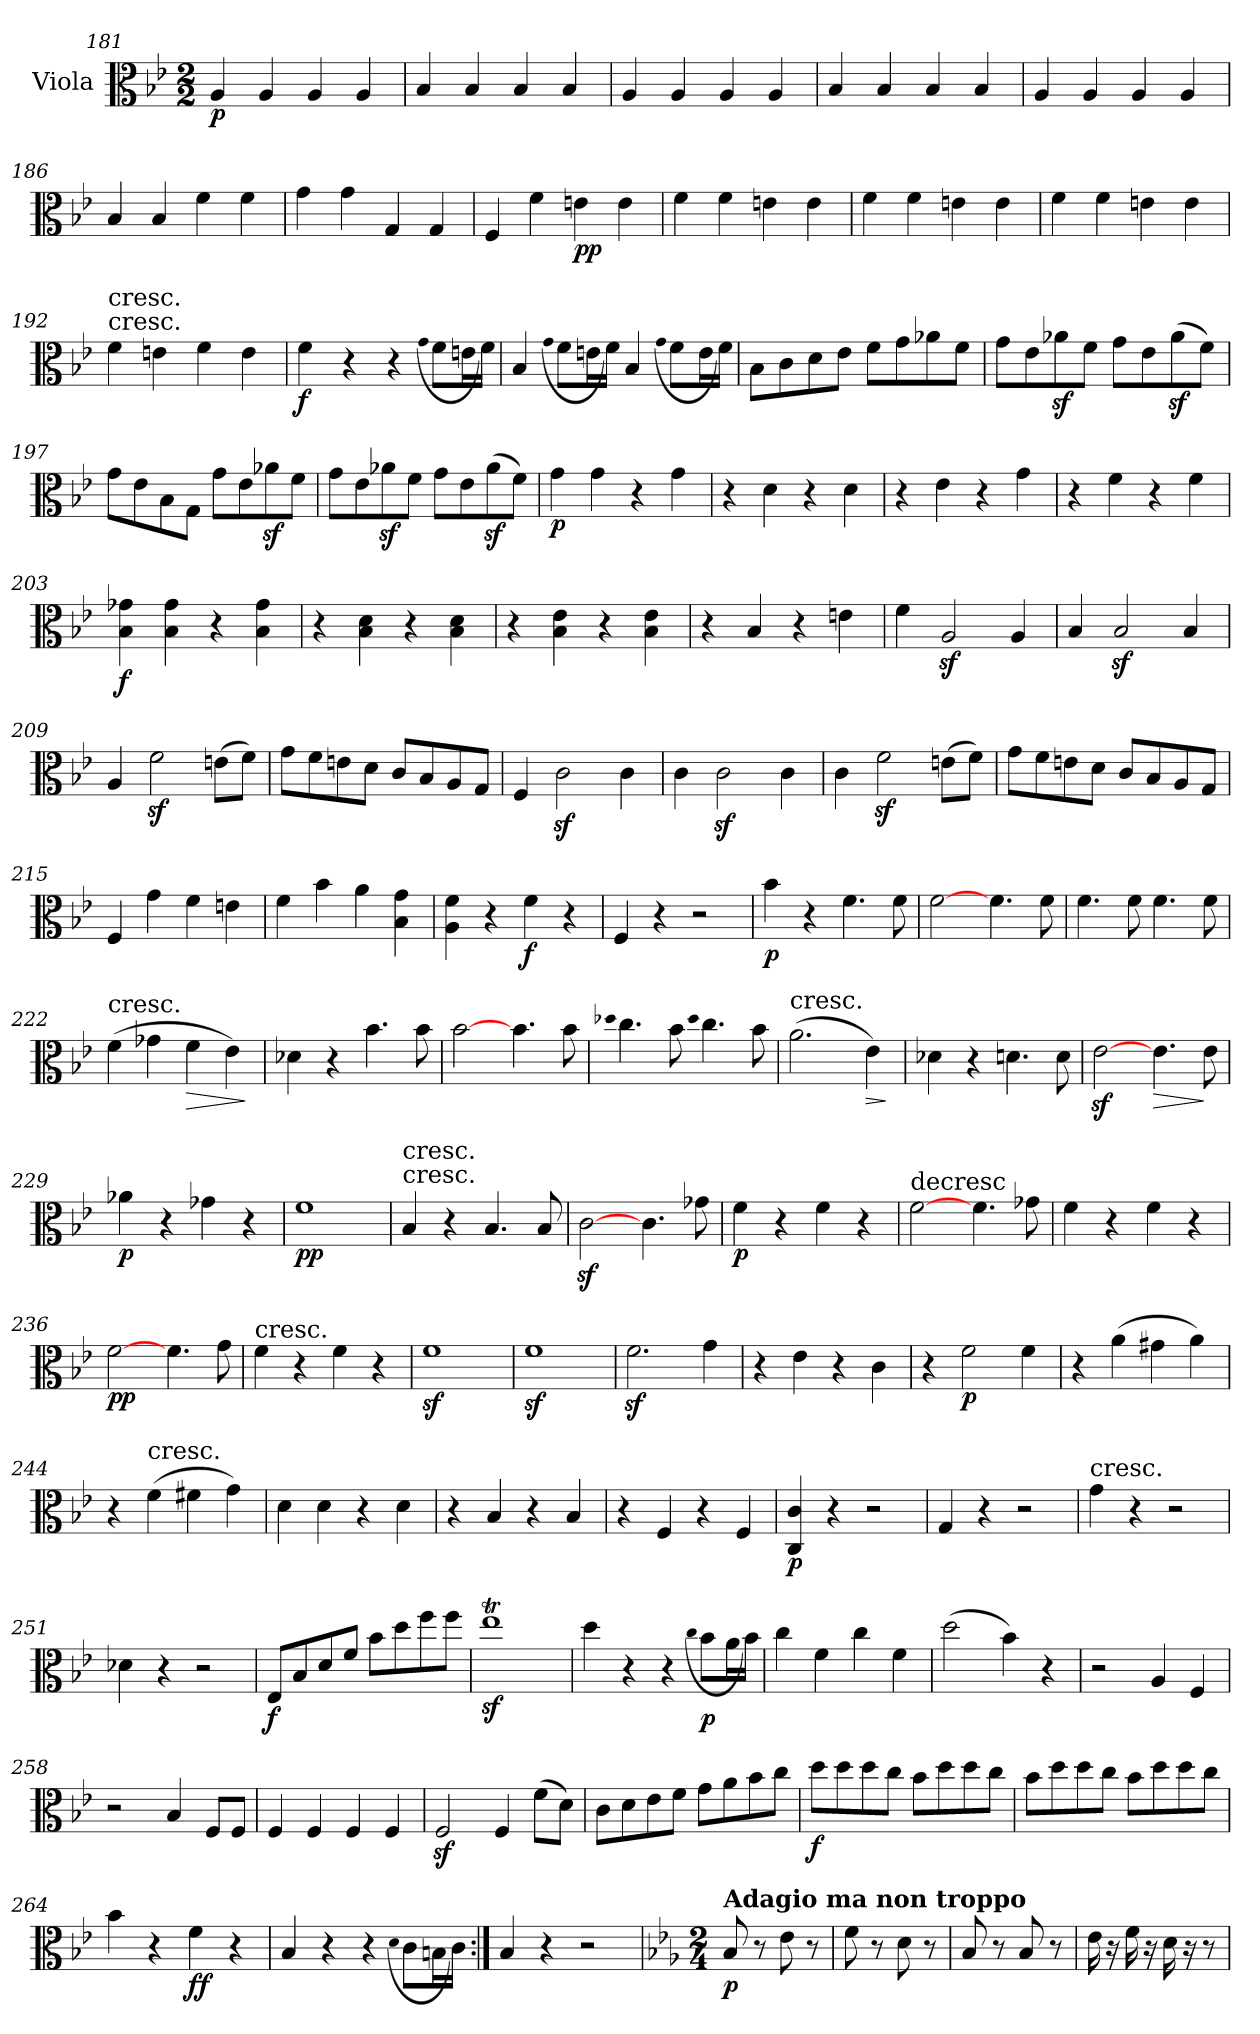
**kern	**dynam
*part1	*part1
*staff1	*staff1
*I"Viola	*
*I'Vla	*
*clefC3	*
*k[b-e-]	*
*B-:	*
*M2/2	*
=181	=181
4A	p
4A	.
4A	.
4A	.
=182	=182
4B-	.
4B-	.
4B-	.
4B-	.
=183	=183
4A	.
4A	.
4A	.
4A	.
=184	=184
4B-	.
4B-	.
4B-	.
4B-	.
=185	=185
4A	.
4A	.
4A	.
4A	.
=186	=186
4B-	.
4B-	.
4f	.
4f	.
=187	=187
4g	.
4g	.
4G	.
4G	.
=188	=188
4F	.
4f	.
4en	pp
4e	.
=189	=189
4f	.
4f	.
4en	.
4e	.
=190	=190
4f	.
4f	.
4en	.
4e	.
=191	=191
4f	.
4f	.
4en	.
4e	.
=192	=192
!LO:TX:t=cresc.	!
!LO:TX:a:t=cresc.	!
4f	.
4en	.
4f	.
4e	.
=193	=193
4f	f
4r	.
4r	.
(qqg	.
8f\L	.
16en\L	.
16f\JJ)	.
=194	=194
4B-	.
(qqg	.
8f\L	.
16en\L	.
16f\JJ)	.
4B-	.
(qqg	.
8f\L	.
16e\L	.
16f\JJ)	.
=195	=195
8B-\L	.
8c\	.
8d\	.
8e-\J	.
8f\L	.
8g\	.
8a-X\	.
8f\J	.
=196	=196
8g\L	.
8e-\	.
8a-Xz\	.
8f\J	.
8g\L	.
8e-\	.
(8a-z\	.
8f\J)	.
=197	=197
8g\L	.
8e-\	.
8B-\	.
8G\J	.
8g\L	.
8e-\	.
8a-Xz\	.
8f\J	.
=198	=198
8g\L	.
8e-\	.
8a-Xz\	.
8f\J	.
8g\L	.
8e-\	.
(8a-z\	.
8f\J)	.
=199	=199
4g	p
4g	.
4r	.
4g	.
=200	=200
4r	.
4d	.
4r	.
4d	.
=201	=201
4r	.
4e-	.
4r	.
4g	.
=202	=202
4r	.
4f	.
4r	.
4f	.
=203	=203
4B- 4g-X	f
4B- 4g-	.
4r	.
4B- 4g-	.
=204	=204
4r	.
4B- 4d	.
4r	.
4B- 4d	.
=205	=205
4r	.
4B- 4e-	.
4r	.
4B- 4e-	.
=206	=206
4r	.
4B-	.
4r	.
4en	.
=207	=207
4f	.
2Az	.
4A	.
=208	=208
4B-	.
2B-z	.
4B-	.
=209	=209
4A	.
2fz	.
(8en\L	.
8f\J)	.
=210	=210
8g\L	.
8f\	.
8en\	.
8d\J	.
8c/L	.
8B-/	.
8A/	.
8G/J	.
=211	=211
4F	.
2cz	.
4c	.
=212	=212
4c	.
2cz	.
4c	.
=213	=213
4c	.
2fz	.
(8en\L	.
8f\J)	.
=214	=214
8g\L	.
8f\	.
8en\	.
8d\J	.
8c/L	.
8B-/	.
8A/	.
8G/J	.
=215	=215
4F	.
4g	.
4f	.
4en	.
=216	=216
4f	.
4b-	.
4a	.
4B- 4g	.
=217	=217
4A 4f	.
4r	.
4f	f
4r	.
=218	=218
4F	.
4r	.
2r	.
=219	=219
4b-	p
4r	.
4.f	.
8f	.
=220	=220
[2f	.
4.f	.
8f	.
=221	=221
4.f	.
8f	.
4.f	.
8f	.
=222	=222
!LO:TX:t=cresc.	!
(4f	.
4g-X	.
!	!LO:HP:b
4f	>
4e-)	.
.	]
=223	=223
4d-X	.
4r	.
4.b-	.
8b-	.
=224	=224
[2b-	.
4.b-	.
8b-	.
=225	=225
qqdd-X	.
4.cc	.
8b-	.
qqdd-	.
4.cc	.
8b-	.
=226	=226
!LO:TX:t=cresc.	!
(2.a	.
!	!LO:HP:b
4e-)	>
.	]
=227	=227
4d-X	.
4r	.
4.dn	.
8d	.
=228	=228
[2e-z	.
!	!LO:HP:b
4.e-	>
8e-	]
=229	=229
4a-X	p
4r	.
4g-X	.
4r	.
=230	=230
1f	pp
=231	=231
!LO:TX:t=cresc.	!
!LO:TX:a:t=cresc.	!
4B-	.
4r	.
4.B-	.
8B-	.
=232	=232
[2cz	.
4.c	.
8g-X	.
=233	=233
4f	p
4r	.
4f	.
4r	.
=234	=234
!LO:TX:a:t=decresc	!
[2f	.
4.f	.
8g-X	.
=235	=235
4f	.
4r	.
4f	.
4r	.
=236	=236
[2f	pp
4.f	.
8g	.
=237	=237
!LO:TX:a:t=cresc.	!
4f	.
4r	.
4f	.
4r	.
=238	=238
1fz	.
=239	=239
1fz	.
=240	=240
2.fz	.
4g	.
=241	=241
4r	.
4e-	.
4r	.
4c	.
=242	=242
4r	.
2f	p
4f	.
=243	=243
4r	.
(4a	.
4g#X	.
4a)	.
=244	=244
4r	.
!LO:TX:a:t=cresc.	!
(4f	.
4f#X	.
4g)	.
=245	=245
4d	.
4d	.
4r	.
4d	.
=246	=246
4r	.
4B-	.
4r	.
4B-	.
=247	=247
4r	.
4F	.
4r	.
4F	.
=248	=248
4C 4c	p
4r	.
2r	.
=249	=249
4G	.
4r	.
2r	.
=250	=250
!LO:TX:a:t=cresc.	!
4g	.
4r	.
2r	.
=251	=251
4d-X	.
4r	.
2r	.
=252	=252
8E-/L	f
8B-/	.
8d/	.
8f/J	.
8b-\L	.
8dd\	.
8ff\	.
8ff\J	.
=253	=253
1ee-zT	.
=254	=254
4dd	.
4r	.
4r	.
(qqcc	.
8b-\L	p
16a\L	.
16b-\JJ)	.
=255	=255
4cc	.
4f	.
4cc	.
4f	.
=256	=256
(2dd	.
4b-)	.
4r	.
=257	=257
2r	.
4A	.
4F	.
=258	=258
2r	.
4B-	.
8F/L	.
8F/J	.
=259	=259
4F	.
4F	.
4F	.
4F	.
=260	=260
2Fz	.
4F	.
(8f\L	.
8d\J)	.
=261	=261
8c\L	.
8d\	.
8e-\	.
8f\J	.
8g\L	.
8a\	.
8b-\	.
8cc\J	.
=262	=262
8dd\L	f
8dd\	.
8dd\	.
8cc\J	.
8b-\L	.
8dd\	.
8dd\	.
8cc\J	.
=263	=263
8b-\L	.
8dd\	.
8dd\	.
8cc\J	.
8b-\L	.
8dd\	.
8dd\	.
8cc\J	.
=264	=264
4b-	.
4r	.
4f	ff
4r	.
=265	=265
4B-	.
4r	.
4r	.
(qqd	.
8c\L	.
16Bn\L	.
16c\JJ)	.
=266:|!	=266:|!
4B-	.
4r	.
2r	.
=267	=267
*k[b-e-a-]	*
*E-:	*
*M2/4	*
!LO:TX:a:B:t=Adagio ma non troppo	!
8B-	p
8r	.
8e-	.
8r	.
=268	=268
8f	.
8r	.
8d	.
8r	.
=269	=269
8B-	.
8r	.
8B-	.
8r	.
=270	=270
16e-	.
16r	.
16f	.
16r	.
16d	.
16r	.
8r	.
=	=
*-	*-
